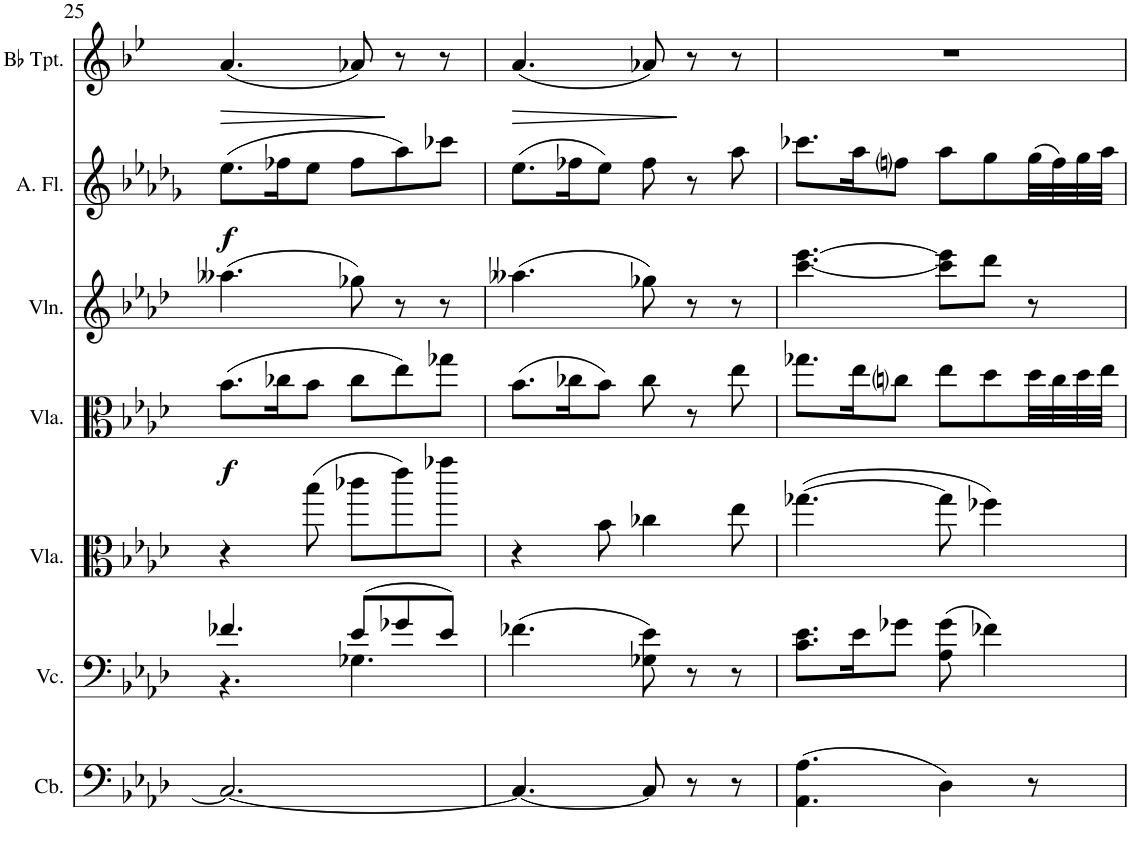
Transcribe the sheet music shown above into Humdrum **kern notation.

**kern	**kern	**kern	**kern	**dynam	**kern	**kern	**dynam	**kern	**dynam
*part7	*part6	*part5	*part4	*part4	*part3	*part2	*part2	*part1	*part1
*staff7	*staff6	*staff5	*staff4	*staff4	*staff3	*staff2	*staff2	*staff1	*staff1
*I"Contrabass	*I"Violoncello	*I"Viola	*I"Viola	*	*I"Violin	*I"Alto Flute	*	*I"Bb Trumpet	*
*I'Cb.	*I'Vc.	*I'Vla.	*I'Vla.	*	*I'Vln.	*I'A. Fl.	*	*I'Bb Tpt.	*
!!LO:PB:g=z
*clefF4	*clefF4	*clefC3	*clefC3	*	*clefG2	*clefG2	*	*clefG2	*
*Trd7c12	*	*	*	*	*	*Trd3c5	*	*Trd1c2	*
*k[b-e-a-d-]	*k[b-e-a-d-]	*k[b-e-a-d-]	*k[b-e-a-d-]	*	*k[b-e-a-d-]	*k[b-e-a-d-g-]	*	*k[b-e-]	*
*M6/8	*M6/8	*M6/8	*M6/8	*	*M6/8	*M6/8	*	*M6/8	*
=25	=25	=25	=25	=25	=25	=25	=25	=25	=25
*	*^	*	*	*	*	*	*	*	*
!	!	!	!	!	!LO:DY:b	!	!	!LO:DY:b	!	!LO:HP:b
2.C-/_	4.f-X/	4.r	4r	(>8.b-\L	f	(>4.aa--X\	(>8.ee-\L	f	(<4.a/	>
.	.	.	.	16cc-X\K	.	.	16ff-X\K	.	.	.
.	.	.	(>8bb-\	8b-\J	.	.	8ee-\J	.	.	.
.	(>8e-/L	4.G-X\	8ccc-X\L	8cc-\L	.	8gg-X\)	8ff-\L	.	8a-X/)	.
.	8g-X/	.	8eee-\)	8ee-\)	.	8r	8aa-\)	.	8r	]
.	8e-/J)	.	8ggg-X\J	8gg-X\J	.	8r	8ccc-X\J	.	8r	.
*	*v	*v	*	*	*	*	*	*	*	*
=26	=26	=26	=26	=26	=26	=26	=26	=26	=26
!	!	!	!	!	!	!	!	!	!LO:HP:b
4.C-/_	(>4.f-X\	4r	(>8.b-\L	.	(>4.aa--X\	(>8.ee-\L	.	(<4.a/	>
.	.	.	16cc-X\K	.	.	16ff-X\K	.	.	.
.	.	8b-\	8b-\J)	.	.	8ee-\J)	.	.	.
8C-/]	8G-X\ 8e-\)	4cc-X\	8cc-\	.	8gg-X\)	8ff-\	.	8a-X/)	.
8r	8r	.	8r	.	8r	8r	.	8r	]
8r	8r	8ee-\	8ee-\	.	8r	8aa-\	.	8r	.
=27	=27	=27	=27	=27	=27	=27	=27	=27	=27
(>4.AA-\ 4.A-\	8.c\ 8.e-\L	(>[4.gg-X\	8.gg-X\L	.	[4.ccc\ [4.eee-\	8.ccc-X\L	.	2.r	.
.	16e-\K	.	16ee-\K	.	.	16aa-\K	.	.	.
.	8g-X\J	.	8ccni\J	.	.	8ffni\J	.	.	.
4D-\)	(>8A-\ 8g-\	8gg-\]	8ee-\L	.	8ccc\] 8eee-\]L	8aa-\L	.	.	.
.	4f-X\)	4ff-X\)	8dd-\	.	8ddd-\J	8gg-\	.	.	.
8r	.	.	32dd-\LL	.	8r	(>32gg-\LL	.	.	.
.	.	.	32cc\	.	.	32ff\)	.	.	.
.	.	.	32dd-\	.	.	32gg-\	.	.	.
.	.	.	32ee-\JJJ	.	.	32aa-\JJJ	.	.	.
=	=	=	=	=	=	=	=	=	=
*-	*-	*-	*-	*-	*-	*-	*-	*-	*-
